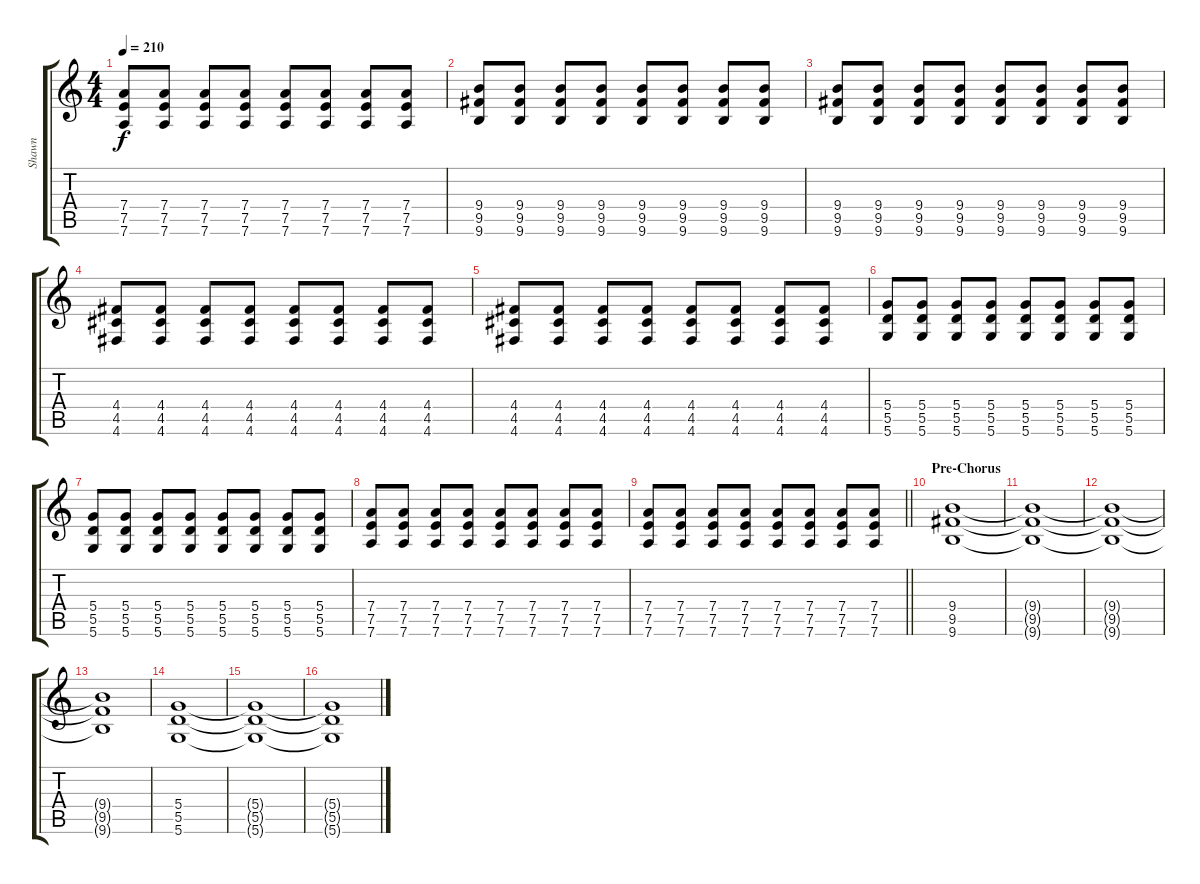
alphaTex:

\track ("Shawn" "Shawn") {instrument distortionguitar}
\staff {score tabs}
\tuning (E4 B3 G3 D3 A2 D2) {hide}
\ts (4 4)
\tempo 210
\clef g2
\ks c
(7.4 7.5 7.6).8{dy f} (7.4 7.5 7.6).8 (7.4 7.5 7.6).8 (7.4 7.5 7.6).8 (7.4 7.5 7.6).8 (7.4 7.5 7.6).8 (7.4 7.5 7.6).8 (7.4 7.5 7.6).8 |
(9.4 9.5 9.6).8 (9.4 9.5 9.6).8 (9.4 9.5 9.6).8 (9.4 9.5 9.6).8 (9.4 9.5 9.6).8 (9.4 9.5 9.6).8 (9.4 9.5 9.6).8 (9.4 9.5 9.6).8 |
(9.4 9.5 9.6).8 (9.4 9.5 9.6).8 (9.4 9.5 9.6).8 (9.4 9.5 9.6).8 (9.4 9.5 9.6).8 (9.4 9.5 9.6).8 (9.4 9.5 9.6).8 (9.4 9.5 9.6).8 |
(4.4 4.5 4.6).8 (4.4 4.5 4.6).8 (4.4 4.5 4.6).8 (4.4 4.5 4.6).8 (4.4 4.5 4.6).8 (4.4 4.5 4.6).8 (4.4 4.5 4.6).8 (4.4 4.5 4.6).8 |
(4.4 4.5 4.6).8 (4.4 4.5 4.6).8 (4.4 4.5 4.6).8 (4.4 4.5 4.6).8 (4.4 4.5 4.6).8 (4.4 4.5 4.6).8 (4.4 4.5 4.6).8 (4.4 4.5 4.6).8 |
(5.4 5.5 5.6).8 (5.4 5.5 5.6).8 (5.4 5.5 5.6).8 (5.4 5.5 5.6).8 (5.4 5.5 5.6).8 (5.4 5.5 5.6).8 (5.4 5.5 5.6).8 (5.4 5.5 5.6).8 |
(5.4 5.5 5.6).8 (5.4 5.5 5.6).8 (5.4 5.5 5.6).8 (5.4 5.5 5.6).8 (5.4 5.5 5.6).8 (5.4 5.5 5.6).8 (5.4 5.5 5.6).8 (5.4 5.5 5.6).8 |
(7.4 7.5 7.6).8 (7.4 7.5 7.6).8 (7.4 7.5 7.6).8 (7.4 7.5 7.6).8 (7.4 7.5 7.6).8 (7.4 7.5 7.6).8 (7.4 7.5 7.6).8 (7.4 7.5 7.6).8 |
\barLineRight lightlight
(7.4 7.5 7.6).8 (7.4 7.5 7.6).8 (7.4 7.5 7.6).8 (7.4 7.5 7.6).8 (7.4 7.5 7.6).8 (7.4 7.5 7.6).8 (7.4 7.5 7.6).8 (7.4 7.5 7.6).8 |
\section ("" "Pre-Chorus")
(9.4 9.5 9.6).1 |
(9.4{t} 9.5{t} 9.6{t}).1 |
(9.4{t} 9.5{t} 9.6{t}).1 |
(9.4{t} 9.5{t} 9.6{t}).1 |
(5.4 5.5 5.6).1{balance 15} |
(5.4{t} 5.5{t} 5.6{t}).1 |
(5.4{t} 5.5{t} 5.6{t}).1
